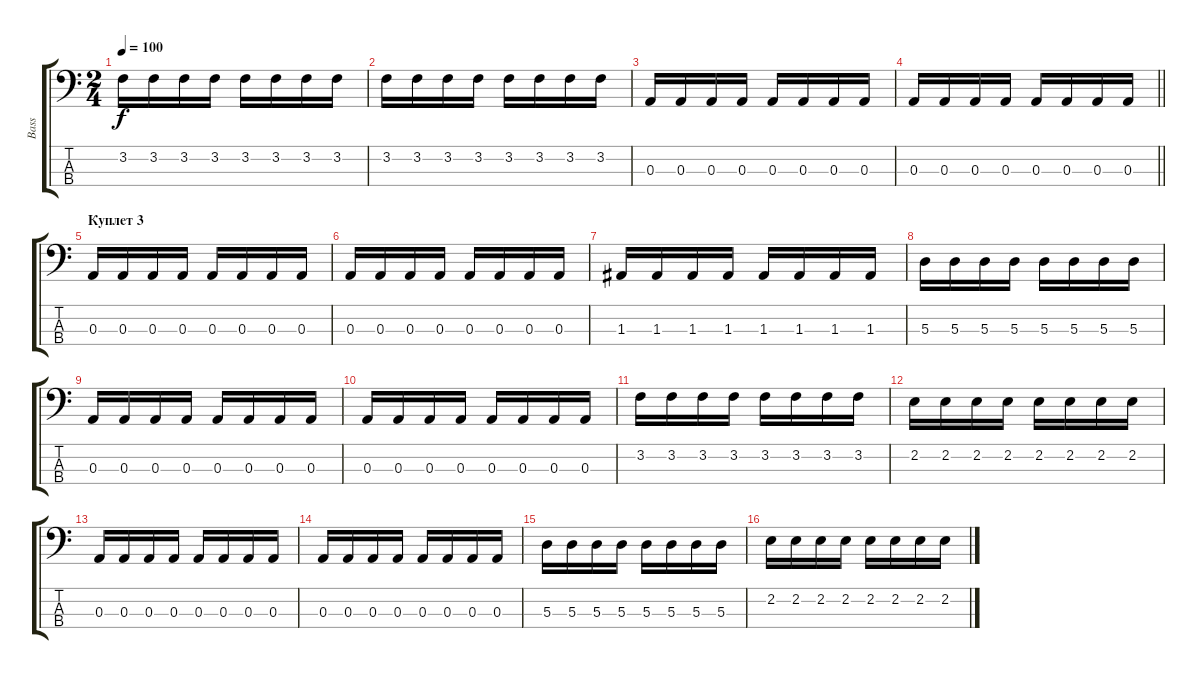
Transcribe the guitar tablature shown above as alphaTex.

\track ("Bass" "Bass") {instrument electricbassfinger}
\staff {score tabs}
\tuning (G2 D2 A1 E1) {hide}
\ts (2 4)
\tempo 100
\clef f4
\ks c
3.2.16{dy f} 3.2.16 3.2.16 3.2.16 3.2.16 3.2.16 3.2.16 3.2.16 |
3.2.16 3.2.16 3.2.16 3.2.16 3.2.16 3.2.16 3.2.16 3.2.16 |
0.3.16 0.3.16 0.3.16 0.3.16 0.3.16 0.3.16 0.3.16 0.3.16 |
\barLineRight lightlight
0.3.16 0.3.16 0.3.16 0.3.16 0.3.16 0.3.16 0.3.16 0.3.16 |
\section ("" "Куплет 3")
0.3.16 0.3.16 0.3.16 0.3.16 0.3.16 0.3.16 0.3.16 0.3.16 |
0.3.16 0.3.16 0.3.16 0.3.16 0.3.16 0.3.16 0.3.16 0.3.16 |
1.3.16 1.3.16 1.3.16 1.3.16 1.3.16 1.3.16 1.3.16 1.3.16 |
5.3.16 5.3.16 5.3.16 5.3.16 5.3.16 5.3.16 5.3.16 5.3.16 |
0.3.16 0.3.16 0.3.16 0.3.16 0.3.16 0.3.16 0.3.16 0.3.16 |
0.3.16 0.3.16 0.3.16 0.3.16 0.3.16 0.3.16 0.3.16 0.3.16 |
3.2.16 3.2.16 3.2.16 3.2.16 3.2.16 3.2.16 3.2.16 3.2.16 |
2.2.16 2.2.16 2.2.16 2.2.16 2.2.16 2.2.16 2.2.16 2.2.16 |
0.3.16 0.3.16 0.3.16 0.3.16 0.3.16 0.3.16 0.3.16 0.3.16 |
0.3.16 0.3.16 0.3.16 0.3.16 0.3.16 0.3.16 0.3.16 0.3.16 |
5.3.16 5.3.16 5.3.16 5.3.16 5.3.16 5.3.16 5.3.16 5.3.16 |
2.2.16 2.2.16 2.2.16 2.2.16 2.2.16 2.2.16 2.2.16 2.2.16
